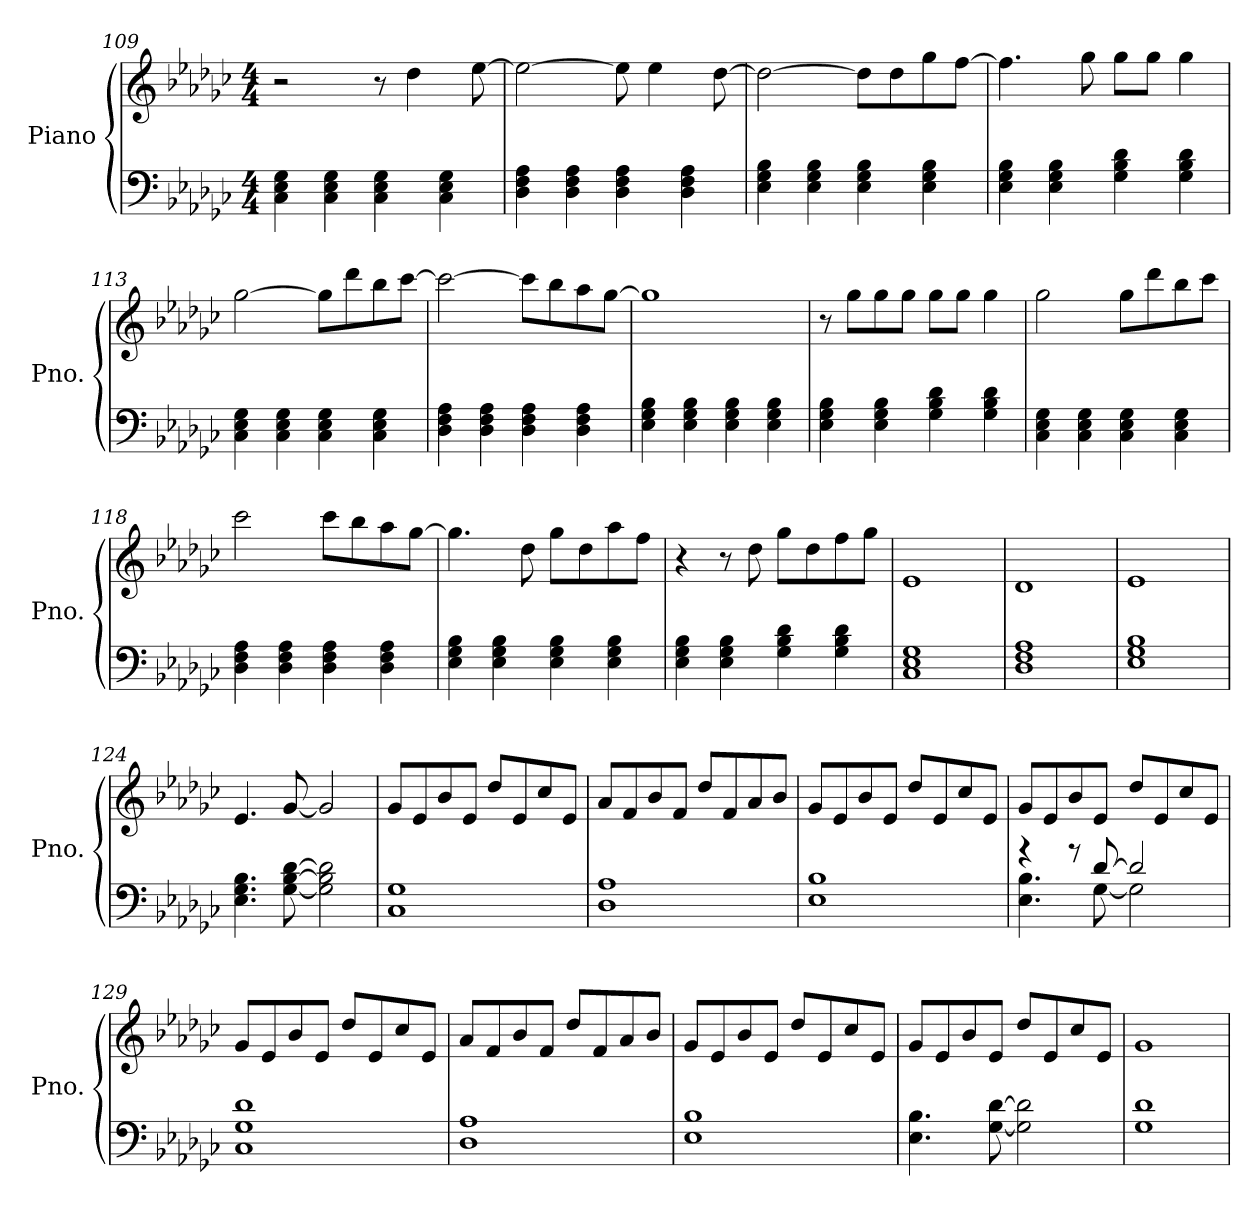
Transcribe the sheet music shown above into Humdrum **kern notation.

**kern	**kern
*part1	*part1
*staff2	*staff1
*I"Piano	*
*I'Pno.	*
*clefF4	*clefG2
*k[b-e-a-d-g-c-]	*k[b-e-a-d-g-c-]
*M4/4	*M4/4
=109	=109
4C-\ 4E-\ 4G-\	2r
4C-\ 4E-\ 4G-\	.
4C-\ 4E-\ 4G-\	8r
.	4dd-\
4C-\ 4E-\ 4G-\	.
.	[8ee-\
=110	=110
4D-\ 4F\ 4A-\	2ee-\_
4D-\ 4F\ 4A-\	.
4D-\ 4F\ 4A-\	8ee-\]
.	4ee-\
4D-\ 4F\ 4A-\	.
.	[8dd-\
=111	=111
4E-\ 4G-\ 4B-\	2dd-\_
4E-\ 4G-\ 4B-\	.
4E-\ 4G-\ 4B-\	8dd-\L]
.	8dd-\
4E-\ 4G-\ 4B-\	8gg-\
.	[8ff\J
!!LO:LB:g=z
=112	=112
4E-\ 4G-\ 4B-\	4.ff\]
4E-\ 4G-\ 4B-\	.
.	8gg-\
4G-\ 4B-\ 4d-\	8gg-\L
.	8gg-\J
4G-\ 4B-\ 4d-\	4gg-\
=113	=113
4C-\ 4E-\ 4G-\	[2gg-\
4C-\ 4E-\ 4G-\	.
4C-\ 4E-\ 4G-\	8gg-\L]
.	8ddd-\
4C-\ 4E-\ 4G-\	8bb-\
.	[8ccc-\J
=114	=114
4D-\ 4F\ 4A-\	2ccc-\_
4D-\ 4F\ 4A-\	.
4D-\ 4F\ 4A-\	8ccc-\L]
.	8bb-\
4D-\ 4F\ 4A-\	8aa-\
.	[8gg-\J
=115	=115
4E-\ 4G-\ 4B-\	1gg-]
4E-\ 4G-\ 4B-\	.
4E-\ 4G-\ 4B-\	.
4E-\ 4G-\ 4B-\	.
=116	=116
4E-\ 4G-\ 4B-\	8r
.	8gg-\L
4E-\ 4G-\ 4B-\	8gg-\
.	8gg-\J
4G-\ 4B-\ 4d-\	8gg-\L
.	8gg-\J
4G-\ 4B-\ 4d-\	4gg-\
=117	=117
4C-\ 4E-\ 4G-\	2gg-\
4C-\ 4E-\ 4G-\	.
4C-\ 4E-\ 4G-\	8gg-\L
.	8ddd-\
4C-\ 4E-\ 4G-\	8bb-\
.	8ccc-\J
!!LO:PB:g=z
=118	=118
4D-\ 4F\ 4A-\	2ccc-\
4D-\ 4F\ 4A-\	.
4D-\ 4F\ 4A-\	8ccc-\L
.	8bb-\
4D-\ 4F\ 4A-\	8aa-\
.	[8gg-\J
=119	=119
4E-\ 4G-\ 4B-\	4.gg-\]
4E-\ 4G-\ 4B-\	.
.	8dd-\
4E-\ 4G-\ 4B-\	8gg-\L
.	8dd-\
4E-\ 4G-\ 4B-\	8aa-\
.	8ff\J
=120	=120
4E-\ 4G-\ 4B-\	4r
4E-\ 4G-\ 4B-\	8r
.	8dd-\
4G-\ 4B-\ 4d-\	8gg-\L
.	8dd-\
4G-\ 4B-\ 4d-\	8ff\
.	8gg-\J
=121	=121
1C- 1E- 1G-	1e-
=122	=122
1D- 1F 1A-	1d-
=123	=123
1E- 1G- 1B-	1e-
=124	=124
4.E-\ 4.G-\ 4.B-\	4.e-/
[8G-\ [8B-\ [8d-\	[8g-/
2G-\] 2B-\] 2d-\]	2g-/]
!!LO:LB:g=z
=125	=125
1C- 1G-	8g-/L
.	8e-/
.	8b-/
.	8e-/J
.	8dd-/L
.	8e-/
.	8cc-/
.	8e-/J
=126	=126
1D- 1A-	8a-/L
.	8f/
.	8b-/
.	8f/J
.	8dd-/L
.	8f/
.	8a-/
.	8b-/J
=127	=127
1E- 1B-	8g-/L
.	8e-/
.	8b-/
.	8e-/J
.	8dd-/L
.	8e-/
.	8cc-/
.	8e-/J
=128	=128
*^	*
4r	4.E-\ 4.B-\	8g-/L
.	.	8e-/
8r	.	8b-/
[8d-/	[8G-\	8e-/J
2d-/]	2G-\]	8dd-/L
.	.	8e-/
.	.	8cc-/
.	.	8e-/J
!!LO:LB:g=z
=129	=129	=129
1d-	1C- 1G-	8g-/L
.	.	8e-/
.	.	8b-/
.	.	8e-/J
.	.	8dd-/L
.	.	8e-/
.	.	8cc-/
.	.	8e-/J
*v	*v	*
=130	=130
1D- 1A-	8a-/L
.	8f/
.	8b-/
.	8f/J
.	8dd-/L
.	8f/
.	8a-/
.	8b-/J
=131	=131
1E- 1B-	8g-/L
.	8e-/
.	8b-/
.	8e-/J
.	8dd-/L
.	8e-/
.	8cc-/
.	8e-/J
=132	=132
4.E-\ 4.B-\	8g-/L
.	8e-/
.	8b-/
[8G-\ [8d-\	8e-/J
2G-\] 2d-\]	8dd-/L
.	8e-/
.	8cc-/
.	8e-/J
=133	=133
1G- 1d-	1g-
=	=
*-	*-
